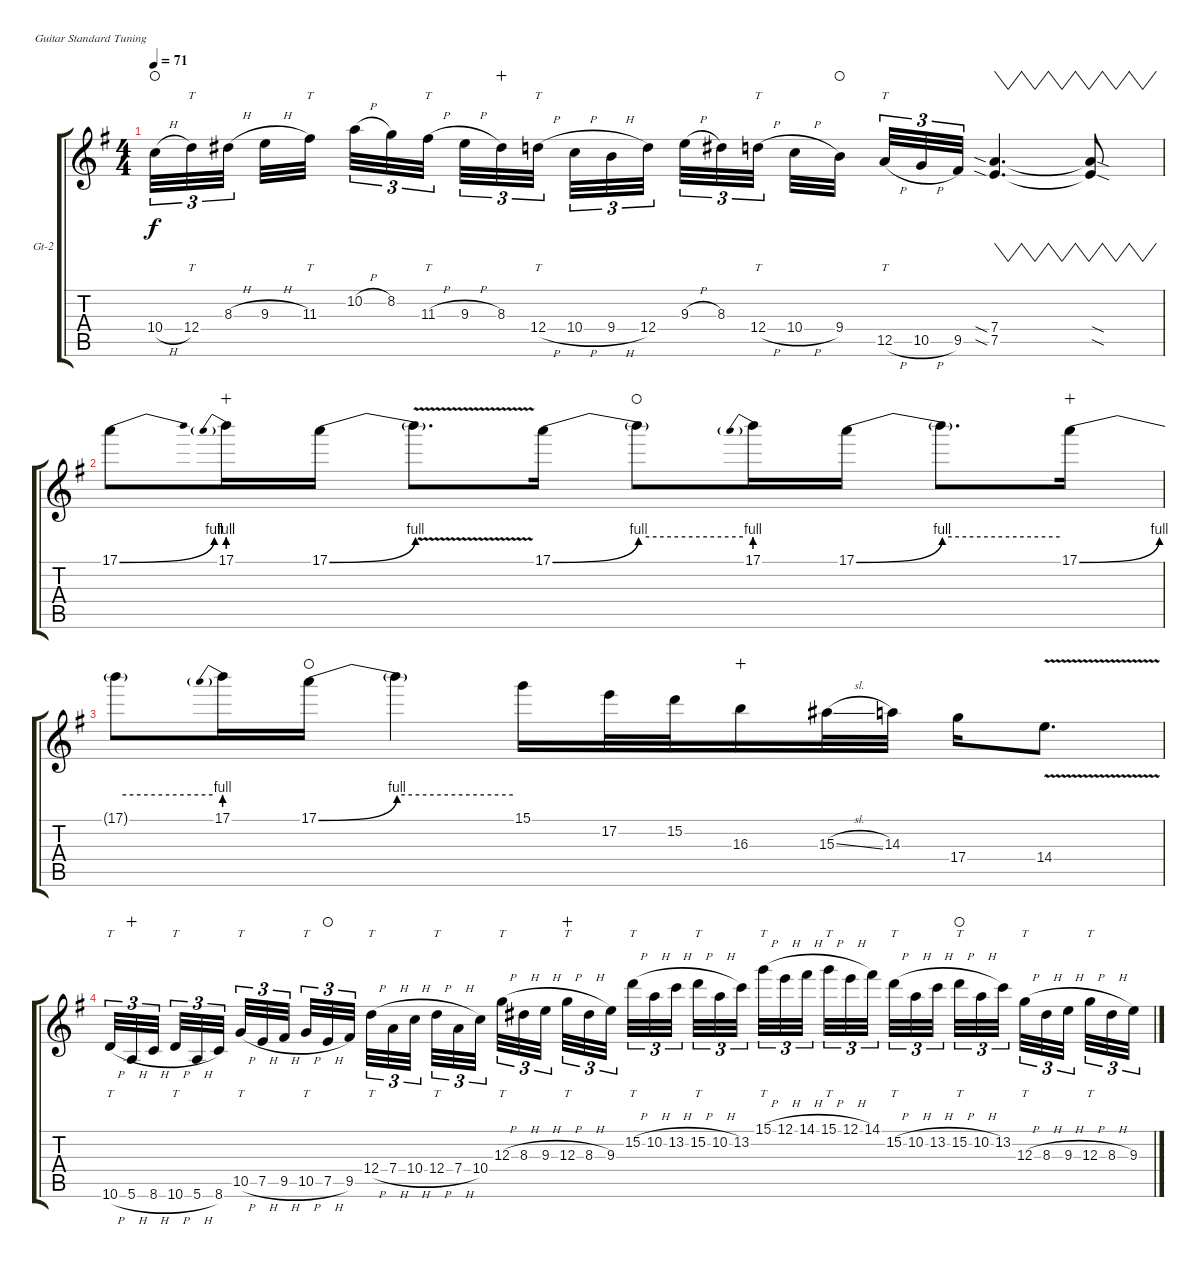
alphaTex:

\defaultSystemsLayout 4
\bracketExtendMode groupsimilarinstruments
\firstSystemTrackNameOrientation horizontal
\otherSystemsTrackNameOrientation horizontal
\track ("Guitar 2" "Gt-2") {instrument distortionguitar}
\staff {score tabs}
\tuning (E4 B3 G3 D3 A2 E2)
\ts (4 4)
\tempo 71
\clef g2
\ks eminor
10.4{h}.32{tu (3 2) dy f waho} 12.4.32{tt tu (3 2)} 8.3{h}.32{tu (3 2)} 9.3{h}.32 11.3.32{tt} 10.2{h}.32{tu (3 2)} 8.2.32{tu (3 2)} 11.3{h}.32{tt tu (3 2)} 9.3{h}.32{tu (3 2)} 8.3.32{tu (3 2) wahc} 12.4{h}.32{tt tu (3 2)} 10.4{h}.32{tu (3 2)} 9.4{h}.32{tu (3 2)} 12.4.32{tu (3 2)} 9.3{h}.32{tu (3 2)} 8.3.32{tu (3 2)} 12.4{h}.32{tt tu (3 2)} 10.4{h}.32 9.4.32{waho} 12.5{h}.32{tt tu (3 2)} 10.5{h}.32{tu (3 2)} 9.5.32{tu (3 2)} (7.4{sia} 7.5{sia}).4{vw d} (7.4{sod t} 7.5{sod t}).8{vw} |
17.1{be (bend 0 0 60 4)}.8 17.1{be (prebend 0 4 60 4)}.16{wahc} 17.1{be (bend 0 0 60 4)}.16 17.1{v t}.8{d} 17.1{be (bend 0 0 60 4)}.16 17.1{be (hold 0 4 60 4) t}.8{waho} 17.1{be (prebend 0 4 60 4)}.16 17.1{be (bend 0 0 60 4)}.16 17.1{be (hold 0 4 60 4) t}.8{d} 17.1{be (bend 0 0 60 4)}.16{wahc} |
17.1{be (hold 0 4 60 4) t}.8 17.1{be (prebend 0 4 60 4)}.16 17.1{be (bend 0 0 60 4)}.16{waho} 17.1{be (hold 0 4 60 4) t}.4 15.1.16 17.2.32 15.2.32 16.3.16{wahc} 15.3{sl}.32 14.3.32 17.4.16 14.4{v}.8{d} |
10.6{h}.32{tt tu (3 2)} 5.6{h}.32{tu (3 2) wahc} 8.6{h}.32{tu (3 2)} 10.6{h}.32{tt tu (3 2)} 5.6{h}.32{tu (3 2)} 8.6.32{tu (3 2)} 10.5{h}.32{tt tu (3 2)} 7.5{h}.32{tu (3 2)} 9.5{h}.32{tu (3 2)} 10.5{h}.32{tt tu (3 2)} 7.5{h}.32{tu (3 2) waho} 9.5.32{tu (3 2)} 12.4{h}.32{tt tu (3 2)} 7.4{h}.32{tu (3 2)} 10.4{h}.32{tu (3 2)} 12.4{h}.32{tt tu (3 2)} 7.4{h}.32{tu (3 2)} 10.4.32{tu (3 2)} 12.3{h}.32{tt tu (3 2)} 8.3{h}.32{tu (3 2)} 9.3{h}.32{tu (3 2)} 12.3{h}.32{tt tu (3 2) wahc} 8.3{h}.32{tu (3 2)} 9.3.32{tu (3 2)} 15.2{h}.32{tt tu (3 2)} 10.2{h}.32{tu (3 2)} 13.2{h}.32{tu (3 2)} 15.2{h}.32{tt tu (3 2)} 10.2{h}.32{tu (3 2)} 13.2.32{tu (3 2)} 15.1{h}.32{tt tu (3 2)} 12.1{h}.32{tu (3 2)} 14.1{h}.32{tu (3 2)} 15.1{h}.32{tt tu (3 2)} 12.1{h}.32{tu (3 2)} 14.1.32{tu (3 2)} 15.2{h}.32{tt tu (3 2)} 10.2{h}.32{tu (3 2)} 13.2{h}.32{tu (3 2)} 15.2{h}.32{tt tu (3 2) waho} 10.2{h}.32{tu (3 2)} 13.2.32{tu (3 2)} 12.3{h}.32{tt tu (3 2)} 8.3{h}.32{tu (3 2)} 9.3{h}.32{tu (3 2)} 12.3{h}.32{tt tu (3 2)} 8.3{h}.32{tu (3 2)} 9.3.32{tu (3 2)}
